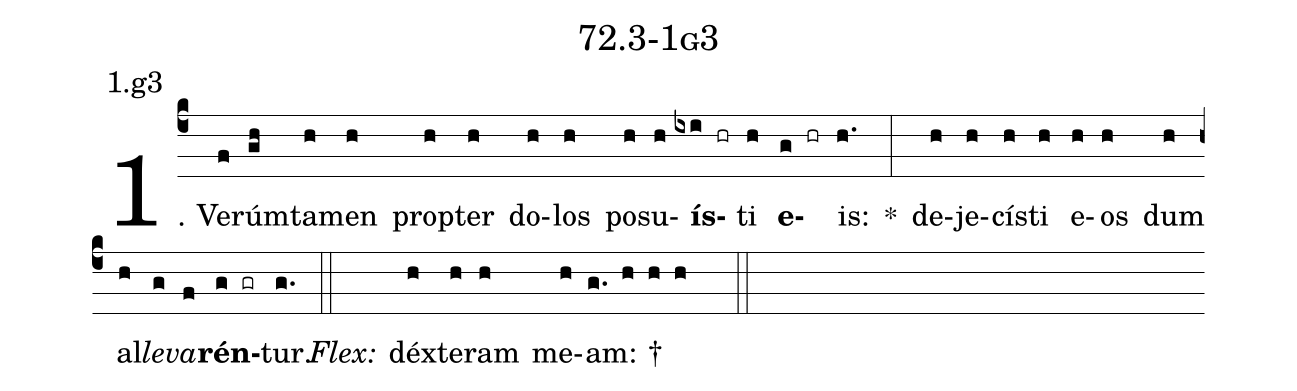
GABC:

name: 72.3-1g3;
annotation: 1.g3;
%%
(c4)1. Ve(f)rúm(gh)ta(h)men(h) prop(h)ter(h) do(h)los(h) po(h)su(h)<b>ís</b>(ixi hr)ti(h) <b>e</b>(g hr)is:(h.) *(:) de(h)je(h)cís(h)ti(h) e(h)os(h) dum(h) al(h)<i>le</i>(g)<i>va</i>(f)<b>rén</b>(g gr)tur.(g.) (::)
<i>Flex:</i>()  déx(h)te(h)ram(h) me(h)am: †(g. h h h  ::)

%E(h) u(h) o(g) u(f) a(g) e.(g.) (::)
